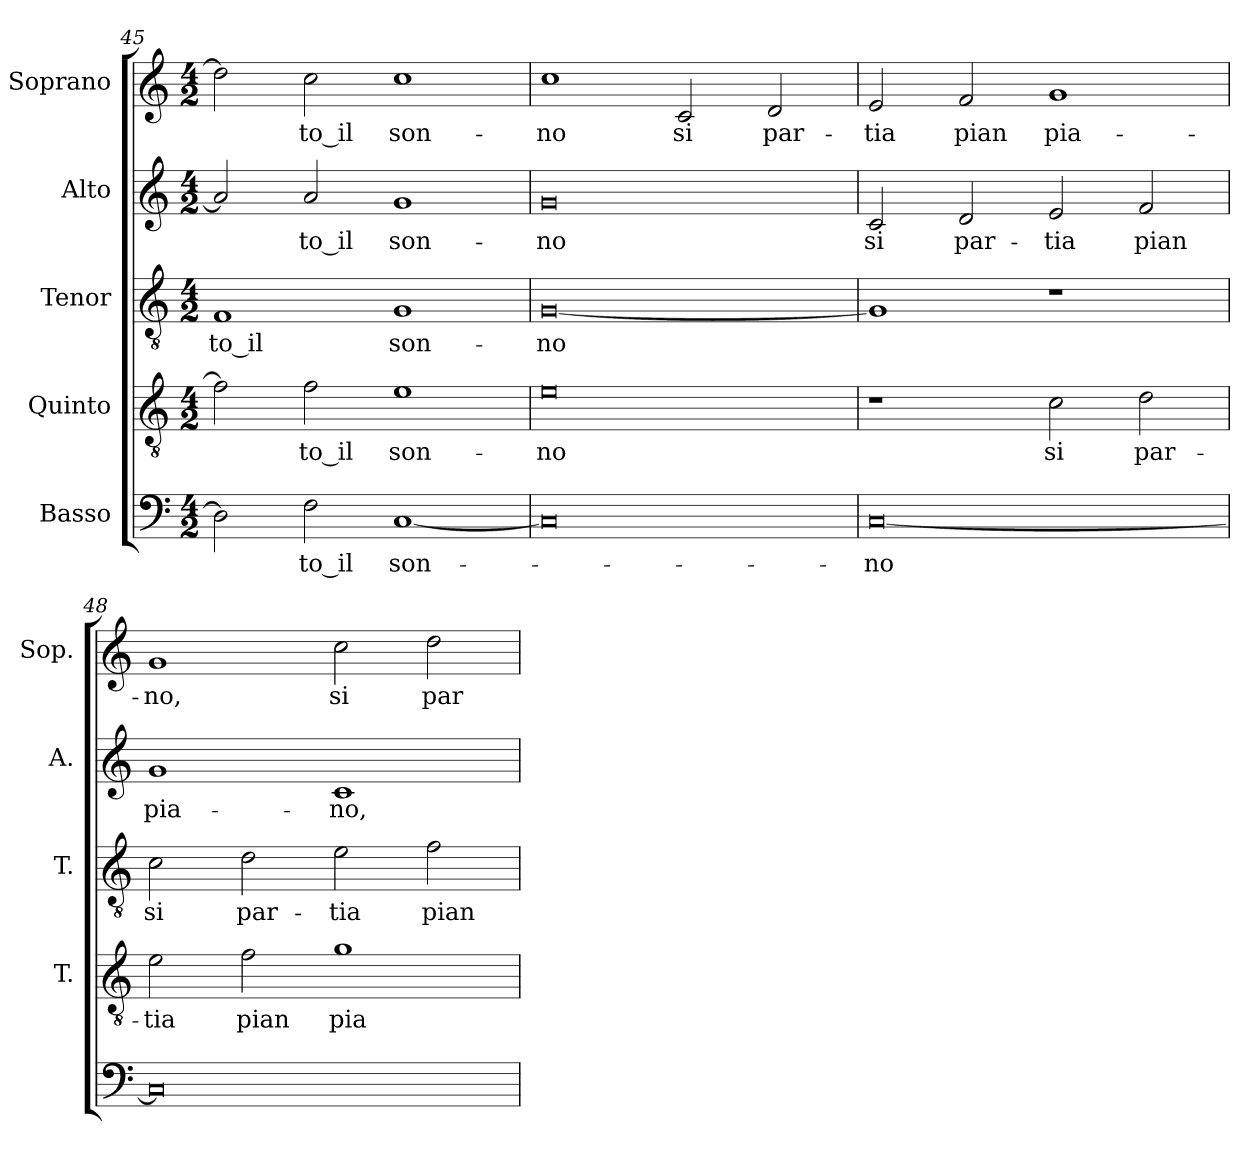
**kern	**text	**kern	**text	**kern	**text	**kern	**text	**kern	**text
*part5	*part5	*part4	*part4	*part3	*part3	*part2	*part2	*part1	*part1
*staff5	*staff5	*staff4	*staff4	*staff3	*staff3	*staff2	*staff2	*staff1	*staff1
*I"Basso	*	*I"Quinto	*	*I"Tenor	*	*I"Alto	*	*I"Soprano	*
*	*	*I'T.	*	*I'T.	*	*I'A.	*	*I'Sop.	*
*clefF4	*	*clefGv2	*	*clefGv2	*	*clefG2	*	*clefG2	*
*	*	*ITrd7c12	*	*ITrd7c12	*	*	*	*	*
*k[]	*	*k[]	*	*k[]	*	*k[]	*	*k[]	*
*C:	*	*C:	*	*C:	*	*C:	*	*C:	*
*M4/2	*	*M4/2	*	*M4/2	*	*M4/2	*	*M4/2	*
=45	=45	=45	=45	=45	=45	=45	=45	=45	=45
!	!	!	!	!	!LO:LY:b:color=#000000	!	!	!	!
2Di\]	.	2Fi\]	.	1FFi	-to_il	2ai/]	.	2ddi\]	.
!	!LO:LY:b:color=#000000	!	!	!	!	!	!	!	!
!	!	!	!LO:LY:b:color=#000000	!	!	!	!	!	!
!	!	!	!	!	!	!	!LO:LY:b:color=#000000	!	!
!	!	!	!	!	!	!	!	!	!LO:LY:b:color=#000000
2Fi\	-to_il	2Fi\	-to_il	.	.	2ai/	-to_il	2cci\	-to_il
!	!LO:LY:b:color=#000000	!	!	!	!	!	!	!	!
!	!	!	!LO:LY:b:color=#000000	!	!	!	!	!	!
!	!	!	!	!	!LO:LY:b:color=#000000	!	!	!	!
!	!	!	!	!	!	!	!LO:LY:b:color=#000000	!	!
!	!	!	!	!	!	!	!	!	!LO:LY:b:color=#000000
[1Ci	son-	1Ei	son-	1GGi	son-	1gi	son-	1cci	son-
=46	=46	=46	=46	=46	=46	=46	=46	=46	=46
!	!	!	!LO:LY:b:color=#000000	!	!	!	!	!	!
!	!	!	!	!	!LO:LY:b:color=#000000	!	!	!	!
!	!	!	!	!	!	!	!LO:LY:b:color=#000000	!	!
!	!	!	!	!	!	!	!	!	!LO:LY:b:color=#000000
0Ci]	.	0Ei	-no	[0GGi	-no	0gi	-no	1cci	-no
!	!	!	!	!	!	!	!	!	!LO:LY:b:color=#000000
.	.	.	.	.	.	.	.	2ci/	si
!	!	!	!	!	!	!	!	!	!LO:LY:b:color=#000000
.	.	.	.	.	.	.	.	2di/	par-
!!LO:PB:g=z
=47	=47	=47	=47	=47	=47	=47	=47	=47	=47
!	!LO:LY:b:color=#000000	!	!	!	!	!	!	!	!
!	!	!	!	!	!	!	!LO:LY:b:color=#000000	!	!
!	!	!	!	!	!	!	!	!	!LO:LY:b:color=#000000
[0Ci	-no	1r	.	1GGi]	.	2ci/	si	2ei/	-tia
!	!	!	!	!	!	!	!LO:LY:b:color=#000000	!	!
!	!	!	!	!	!	!	!	!	!LO:LY:b:color=#000000
.	.	.	.	.	.	2di/	par-	2fi/	pian
!	!	!	!LO:LY:b:color=#000000	!	!	!	!	!	!
!	!	!	!	!	!	!	!LO:LY:b:color=#000000	!	!
!	!	!	!	!	!	!	!	!	!LO:LY:b:color=#000000
.	.	2Ci\	si	1r	.	2ei/	-tia	1gi	pia-
!	!	!	!LO:LY:b:color=#000000	!	!	!	!	!	!
!	!	!	!	!	!	!	!LO:LY:b:color=#000000	!	!
.	.	2Di\	par-	.	.	2fi/	pian	.	.
=48	=48	=48	=48	=48	=48	=48	=48	=48	=48
!	!	!	!LO:LY:b:color=#000000	!	!	!	!	!	!
!	!	!	!	!	!LO:LY:b:color=#000000	!	!	!	!
!	!	!	!	!	!	!	!LO:LY:b:color=#000000	!	!
!	!	!	!	!	!	!	!	!	!LO:LY:b:color=#000000
0Ci]	.	2Ei\	-tia	2Ci\	si	1gi	pia-	1gi	-no,
!	!	!	!LO:LY:b:color=#000000	!	!	!	!	!	!
!	!	!	!	!	!LO:LY:b:color=#000000	!	!	!	!
.	.	2Fi\	pian	2Di\	par-	.	.	.	.
!	!	!	!LO:LY:b:color=#000000	!	!	!	!	!	!
!	!	!	!	!	!LO:LY:b:color=#000000	!	!	!	!
!	!	!	!	!	!	!	!LO:LY:b:color=#000000	!	!
!	!	!	!	!	!	!	!	!	!LO:LY:b:color=#000000
.	.	1Gi	pia-	2Ei\	-tia	1ci	-no,	2cci\	si
!	!	!	!	!	!LO:LY:b:color=#000000	!	!	!	!
!	!	!	!	!	!	!	!	!	!LO:LY:b:color=#000000
.	.	.	.	2Fi\	pian	.	.	2ddi\	par-
=	=	=	=	=	=	=	=	=	=
*-	*-	*-	*-	*-	*-	*-	*-	*-	*-
